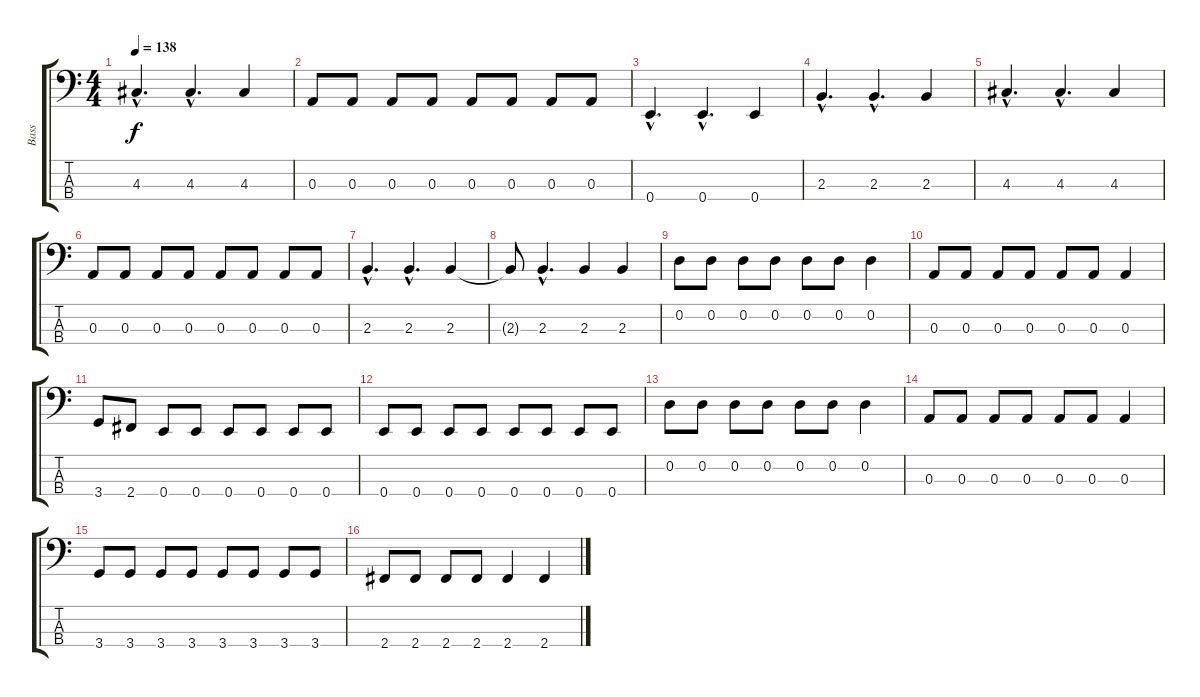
\track ("Bass" "Bass") {instrument electricbassfinger}
\staff {score tabs}
\tuning (G2 D2 A1 E1) {hide}
\ts (4 4)
\tempo 138
\clef f4
\ks c
4.3{hac}.4{d dy f} 4.3{hac}.4{d} 4.3.4 |
0.3.8 0.3.8 0.3.8 0.3.8 0.3.8 0.3.8 0.3.8 0.3.8 |
0.4{hac}.4{d} 0.4{hac}.4{d} 0.4.4 |
2.3{hac}.4{d} 2.3{hac}.4{d} 2.3.4 |
4.3{hac}.4{d} 4.3{hac}.4{d} 4.3.4 |
0.3.8 0.3.8 0.3.8 0.3.8 0.3.8 0.3.8 0.3.8 0.3.8 |
2.3{hac}.4{d} 2.3{hac}.4{d} 2.3.4 |
2.3{t}.8 2.3{hac}.4{d} 2.3.4 2.3.4 |
0.2.8 0.2.8 0.2.8 0.2.8 0.2.8 0.2.8 0.2.4 |
0.3.8 0.3.8 0.3.8 0.3.8 0.3.8 0.3.8 0.3.4 |
3.4.8 2.4.8 0.4.8 0.4.8 0.4.8 0.4.8 0.4.8 0.4.8 |
0.4.8 0.4.8 0.4.8 0.4.8 0.4.8 0.4.8 0.4.8 0.4.8 |
0.2.8 0.2.8 0.2.8 0.2.8 0.2.8 0.2.8 0.2.4 |
0.3.8 0.3.8 0.3.8 0.3.8 0.3.8 0.3.8 0.3.4 |
3.4.8 3.4.8 3.4.8 3.4.8 3.4.8 3.4.8 3.4.8 3.4.8 |
2.4.8 2.4.8 2.4.8 2.4.8 2.4.4 2.4.4
